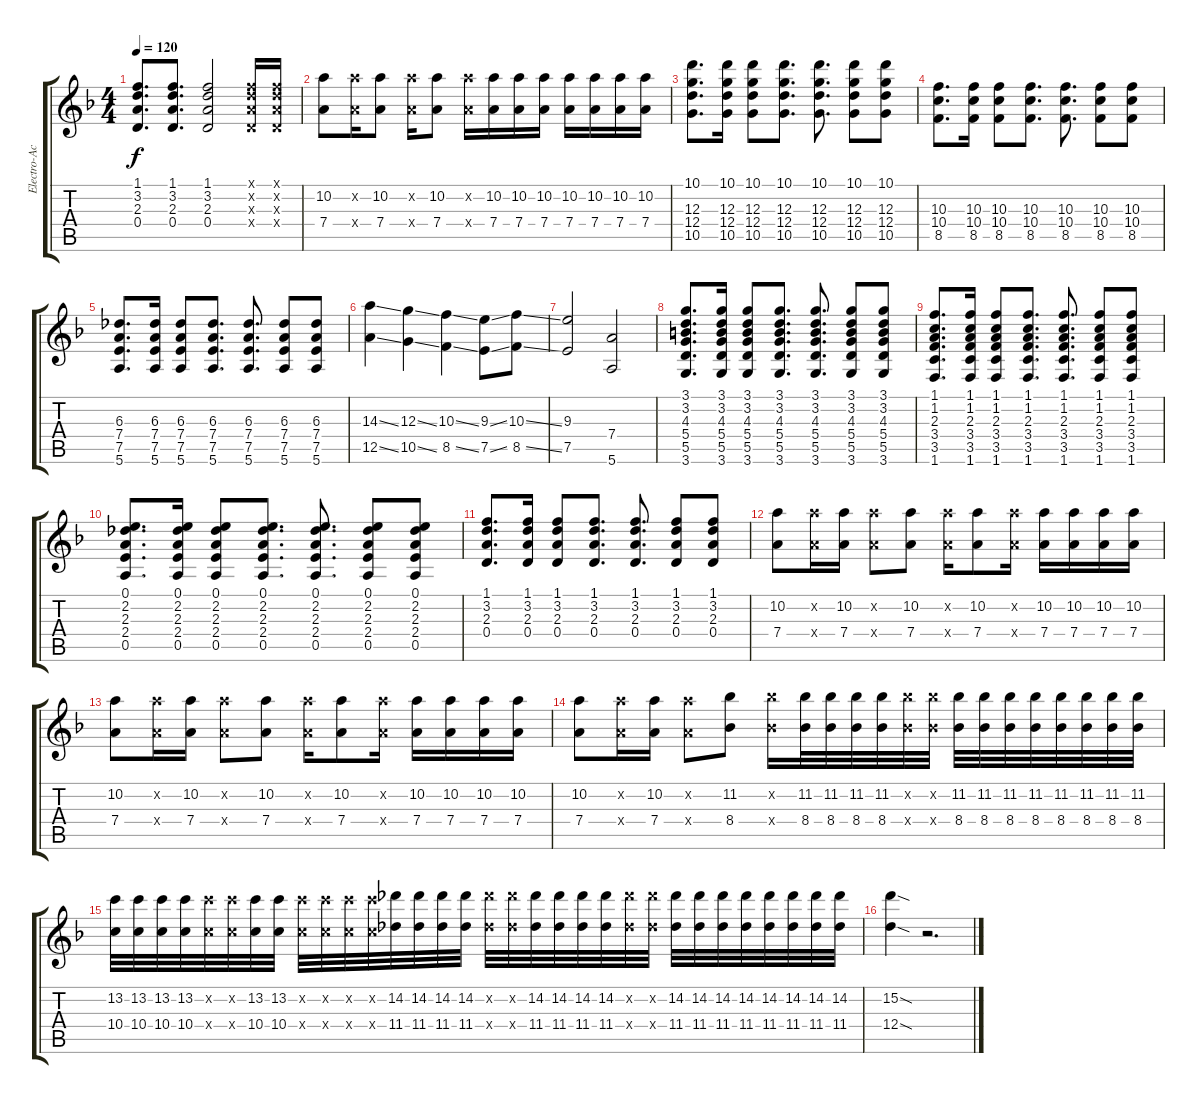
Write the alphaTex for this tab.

\track ("Electro-Acoustic Guitar (Distortion)" "Electro-Ac") {instrument acousticguitarnylon}
\staff {score tabs}
\tuning (E4 B3 G3 D3 A2 E2) {hide}
\ts (4 4)
\tempo 120
\clef g2
\ks f
(1.1 3.2 2.3 0.4).8{d dy f} (1.1 3.2 2.3 0.4).8{d} (1.1 3.2 2.3 0.4).2 (1.1{x} 3.2{x} 2.3{x} 0.4{x}).16 (1.1{x} 3.2{x} 2.3{x} 0.4{x}).16 |
(10.2 7.4).8 (10.2{x} 7.4{x}).16 (10.2 7.4).8 (10.2{x} 7.4{x}).16 (10.2 7.4).8 (10.2{x} 7.4{x}).16 (10.2 7.4).16 (10.2 7.4).16 (10.2 7.4).16 (10.2 7.4).16 (10.2 7.4).16 (10.2 7.4).16 (10.2 7.4).16 |
(10.1 12.3 12.4 10.5).8{d} (10.1 12.3 12.4 10.5).16 (10.1 12.3 12.4 10.5).8 (10.1 12.3 12.4 10.5).8{d} (10.1 12.3 12.4 10.5).8{d} (10.1 12.3 12.4 10.5).8 (10.1 12.3 12.4 10.5).8 |
(10.3 10.4 8.5).8{d} (10.3 10.4 8.5).16 (10.3 10.4 8.5).8 (10.3 10.4 8.5).8{d} (10.3 10.4 8.5).8{d} (10.3 10.4 8.5).8 (10.3 10.4 8.5).8 |
(6.3 7.4 7.5 5.6).8{d} (6.3 7.4 7.5 5.6).16 (6.3 7.4 7.5 5.6).8 (6.3 7.4 7.5 5.6).8{d} (6.3 7.4 7.5 5.6).8{d} (6.3 7.4 7.5 5.6).8 (6.3 7.4 7.5 5.6).8 |
(14.3{ss} 12.5{ss}).4 (12.3{ss} 10.5{ss}).4 (10.3{ss} 8.5{ss}).4 (9.3{ss} 7.5{ss}).8 (10.3{ss} 8.5{ss}).8 |
(9.3 7.5).2 (7.4 5.6).2 |
(3.1 3.2 4.3 5.4 5.5 3.6).8{d} (3.1 3.2 4.3 5.4 5.5 3.6).16 (3.1 3.2 4.3 5.4 5.5 3.6).8 (3.1 3.2 4.3 5.4 5.5 3.6).8{d} (3.1 3.2 4.3 5.4 5.5 3.6).8{d} (3.1 3.2 4.3 5.4 5.5 3.6).8 (3.1 3.2 4.3 5.4 5.5 3.6).8 |
(1.1 1.2 2.3 3.4 3.5 1.6).8{d} (1.1 1.2 2.3 3.4 3.5 1.6).16 (1.1 1.2 2.3 3.4 3.5 1.6).8 (1.1 1.2 2.3 3.4 3.5 1.6).8{d} (1.1 1.2 2.3 3.4 3.5 1.6).8{d} (1.1 1.2 2.3 3.4 3.5 1.6).8 (1.1 1.2 2.3 3.4 3.5 1.6).8 |
(0.1 2.2 2.3 2.4 0.5).8{d} (0.1 2.2 2.3 2.4 0.5).16 (0.1 2.2 2.3 2.4 0.5).8 (0.1 2.2 2.3 2.4 0.5).8{d} (0.1 2.2 2.3 2.4 0.5).8{d} (0.1 2.2 2.3 2.4 0.5).8 (0.1 2.2 2.3 2.4 0.5).8 |
(1.1 3.2 2.3 0.4).8{d} (1.1 3.2 2.3 0.4).16 (1.1 3.2 2.3 0.4).8 (1.1 3.2 2.3 0.4).8{d} (1.1 3.2 2.3 0.4).8{d} (1.1 3.2 2.3 0.4).8 (1.1 3.2 2.3 0.4).8 |
(10.2 7.4).8 (10.2{x} 7.4{x}).16 (10.2 7.4).16 (10.2{x} 7.4{x}).8 (10.2 7.4).8 (10.2{x} 7.4{x}).16 (10.2 7.4).8 (10.2{x} 7.4{x}).16 (10.2 7.4).16 (10.2 7.4).16 (10.2 7.4).16 (10.2 7.4).16 |
(10.2 7.4).8 (10.2{x} 7.4{x}).16 (10.2 7.4).16 (10.2{x} 7.4{x}).8 (10.2 7.4).8 (10.2{x} 7.4{x}).16 (10.2 7.4).8 (10.2{x} 7.4{x}).16 (10.2 7.4).16 (10.2 7.4).16 (10.2 7.4).16 (10.2 7.4).16 |
(10.2 7.4).8 (10.2{x} 7.4{x}).16 (10.2 7.4).16 (10.2{x} 7.4{x}).8 (11.2 8.4).8 (11.2{x} 8.4{x}).16 (11.2 8.4).32 (11.2 8.4).32 (11.2 8.4).32 (11.2 8.4).32 (11.2{x} 8.4{x}).32 (11.2{x} 8.4{x}).32 (11.2 8.4).32 (11.2 8.4).32 (11.2 8.4).32 (11.2 8.4).32 (11.2 8.4).32 (11.2 8.4).32 (11.2 8.4).32 (11.2 8.4).32 |
(13.2 10.4).32 (13.2 10.4).32 (13.2 10.4).32 (13.2 10.4).32 (13.2{x} 10.4{x}).32 (13.2{x} 10.4{x}).32 (13.2 10.4).32 (13.2 10.4).32 (13.2{x} 10.4{x}).32 (13.2{x} 10.4{x}).32 (13.2{x} 10.4{x}).32 (13.2{x} 10.4{x}).32 (14.2 11.4).32 (14.2 11.4).32 (14.2 11.4).32 (14.2 11.4).32 (14.2{x} 11.4{x}).32 (14.2{x} 11.4{x}).32 (14.2 11.4).32 (14.2 11.4).32 (14.2 11.4).32 (14.2 11.4).32 (14.2{x} 11.4{x}).32 (14.2{x} 11.4{x}).32 (14.2 11.4).32 (14.2 11.4).32 (14.2 11.4).32 (14.2 11.4).32 (14.2 11.4).32 (14.2 11.4).32 (14.2 11.4).32 (14.2 11.4).32 |
(15.2{sod} 12.4{sod}).4 r.2{d}
